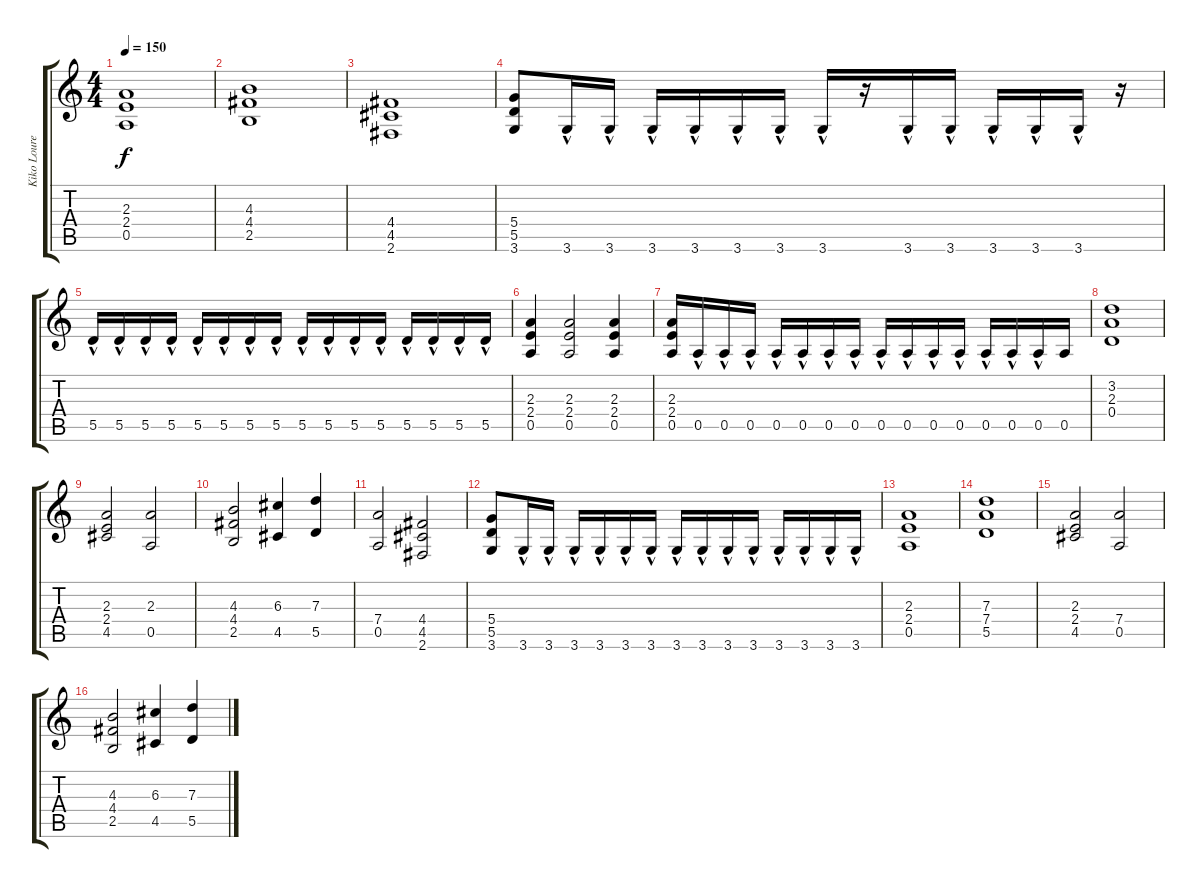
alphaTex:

\track ("Kiko Loureiro" "Kiko Loure") {instrument distortionguitar}
\staff {score tabs}
\tuning (E4 B3 G3 D3 A2 E2) {hide}
\ts (4 4)
\tempo 150
\clef g2
\ks c
(2.3 2.4 0.5).1{dy f} |
(4.3 4.4 2.5).1 |
(4.4 4.5 2.6).1 |
(5.4 5.5 3.6).8 3.6{hac}.16 3.6{hac}.16 3.6{hac}.16 3.6{hac}.16 3.6{hac}.16 3.6{hac}.16 3.6{hac}.16 r.16 3.6{hac}.16 3.6{hac}.16 3.6{hac}.16 3.6{hac}.16 3.6{hac}.16 r.16 |
5.5{hac}.16 5.5{hac}.16 5.5{hac}.16 5.5{hac}.16 5.5{hac}.16 5.5{hac}.16 5.5{hac}.16 5.5{hac}.16 5.5{hac}.16 5.5{hac}.16 5.5{hac}.16 5.5{hac}.16 5.5{hac}.16 5.5{hac}.16 5.5{hac}.16 5.5{hac}.16 |
(2.3 2.4 0.5).4 (2.3 2.4 0.5).2 (2.3 2.4 0.5).4 |
(2.3 2.4 0.5).16 0.5{hac}.16 0.5{hac}.16 0.5{hac}.16 0.5{hac}.16 0.5{hac}.16 0.5{hac}.16 0.5{hac}.16 0.5{hac}.16 0.5{hac}.16 0.5{hac}.16 0.5{hac}.16 0.5{hac}.16 0.5{hac}.16 0.5{hac}.16 0.5.16 |
(3.2 2.3 0.4).1 |
(2.3 2.4 4.5).2 (2.3 0.5).2 |
(4.3 4.4 2.5).2 (6.3 4.5).4 (7.3 5.5).4 |
(7.4 0.5).2 (4.4 4.5 2.6).2 |
(5.4 5.5 3.6).8 3.6{hac}.16 3.6{hac}.16 3.6{hac}.16 3.6{hac}.16 3.6{hac}.16 3.6{hac}.16 3.6{hac}.16 3.6{hac}.16 3.6{hac}.16 3.6{hac}.16 3.6{hac}.16 3.6{hac}.16 3.6{hac}.16 3.6{hac}.16 |
(2.3 2.4 0.5).1 |
(7.3 7.4 5.5).1 |
(2.3 2.4 4.5).2 (7.4 0.5).2 |
(4.3 4.4 2.5).2 (6.3 4.5).4 (7.3 5.5).4
